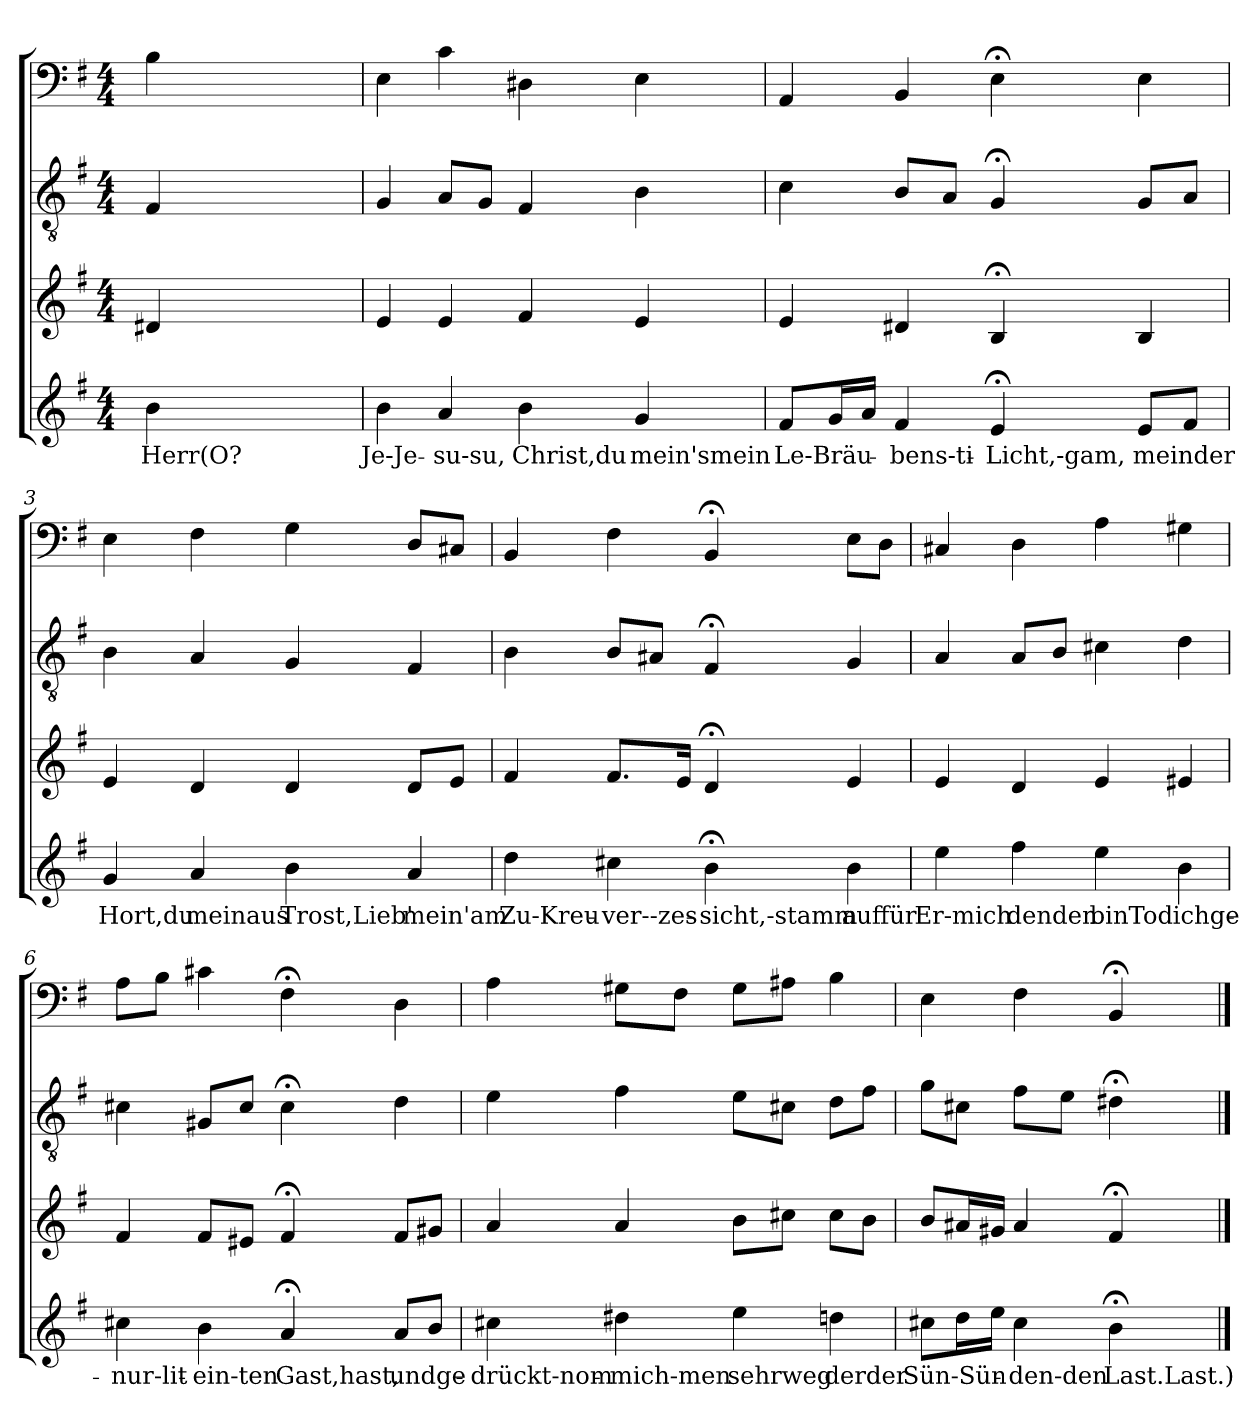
**kern	**text	**kern	**kern	**kern
*part4	*part4	*part3	*part2	*part1
*staff4	*staff4	*staff3	*staff2	*staff1
*clefG2	*	*clefG2	*clefGv2	*clefF4
*k[f#]	*	*k[f#]	*k[f#]	*k[f#]
*e:	*	*e:	*e:	*e:
*M4/4	*	*M4/4	*M4/4	*M4/4
=	=	=	=	=
4b\	Herr(O?	4d#X/	4F#/	4B\
2ryy	.	2ryy	2ryy	2ryy
4ryy	.	4ryy	4ryy	4ryy
=1	=1	=1	=1	=1
4b\	Je-Je-	4e/	4G/	4E\
4a/	-su-su,	4e/	8A/L	4c\
.	.	.	8G/J	.
4b\	Christ,du	4f#/	4F#/	4D#X\
4g/	mein'smein	4e/	4B\	4E\
=2	=2	=2	=2	=2
8f#/L	Le-Bräu-	4e/	4c\	4AA/
16g/L	.	.	.	.
16a/JJ	.	.	.	.
4f#/	-bens-ti-	4d#X/	8B/L	4BB/
.	.	.	8A/J	.
4e;</	Licht,-gam,	4B;</	4G;</	4E;<\
8e/L	meinder	4B/	8G/L	4E\
8f#/J	.	.	8A/J	.
=3	=3	=3	=3	=3
4g/	Hort,du	4e/	4B\	4E\
4a/	meinaus	4d/	4A/	4F#\
4b\	Trost,Lieb'	4d/	4G/	4G\
4a/	mein'am	8d/L	4F#/	8D/L
.	.	8e/J	.	8C#X/J
=4	=4	=4	=4	=4
4dd\	Zu-Kreu-	4f#/	4B\	4BB/
4cc#X\	-ver--zes-	8.f#/L	8B/L	4F#\
.	.	.	8A#X/J	.
.	.	16e/Jk	.	.
4b;<\	-sicht,-stamm	4d;</	4F#;</	4BB;</
4b\	auffür	4e/	4G/	8E\L
.	.	.	.	8D\J
=5	=5	=5	=5	=5
4ee\	Er-mich	4e/	4A/	4C#X/
4ff#\	-denden	4d/	8A/L	4D\
.	.	.	8B/J	.
4ee\	binTod	4e/	4c#X\	4A\
4b\	ichge-	4e#X/	4d\	4G#X\
=6	=6	=6	=6	=6
4cc#X\	nur-lit-	4f#/	4c#X\	8A\L
.	.	.	.	8B\J
4b\	ein-ten	8f#/L	8G#X/L	4c#X\
.	.	8e#X/J	8c#/J	.
4a;</	Gast,hast,	4f#;</	4c#;<\	4F#;<\
8a/L	undge-	8f#/L	4d\	4D\
8b/J	.	8g#X/J	.	.
=7	=7	=7	=7	=7
4cc#X\	drückt-nom-	4a/	4e\	4A\
4dd#X\	mich-men	4a/	4f#\	8G#X\L
.	.	.	.	8F#\J
4ee\	sehrweg	8b\L	8e\L	8G#\L
.	.	8cc#X\J	8c#X\J	8A#X\J
4ddn\	derder	8cc#\L	8d\L	4B\
.	.	8b\J	8f#\J	.
=8	=8	=8	=8	=8
8cc#X\L	Sün-Sün-	8b/L	8g\L	4E\
16dd\L	.	16a#X/L	8c#X\J	.
16ee\JJ	.	16g#X/JJ	.	.
4cc#\	-den-den	4a#/	8f#\L	4F#\
.	.	.	8e\J	.
4b;<\	Last.Last.)	4f#;</	4d#X;<\	4BB;</
==	==	==	==	==
*-	*-	*-	*-	*-
